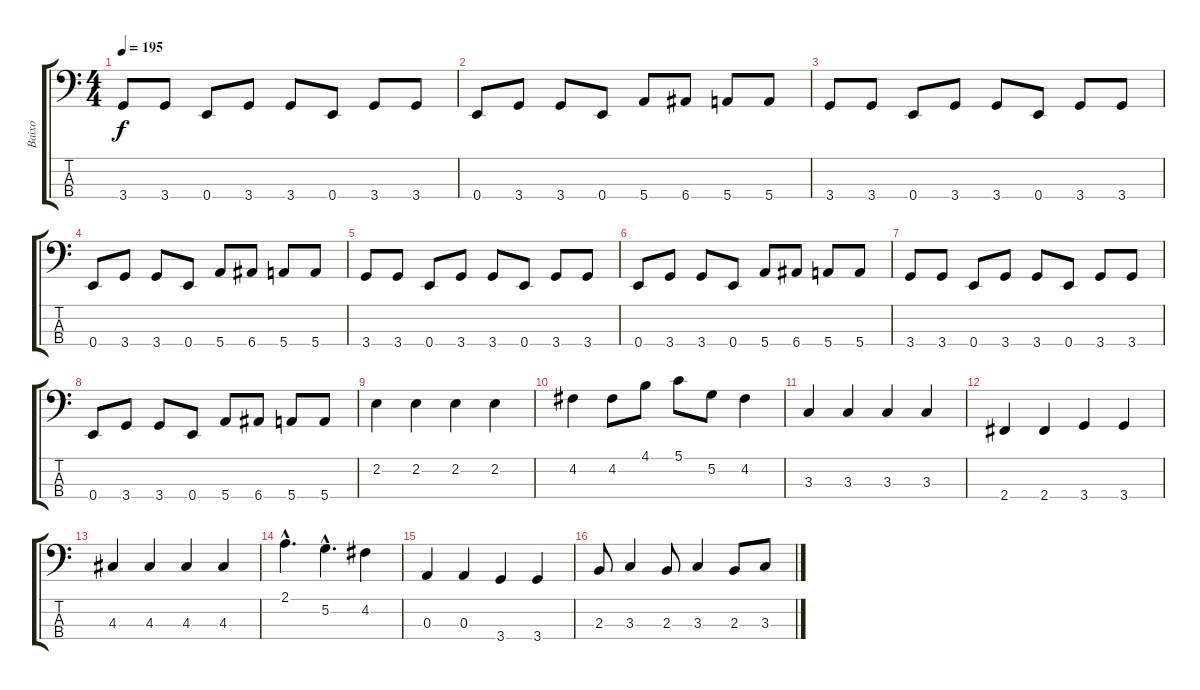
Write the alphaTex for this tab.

\track ("Baixo" "Baixo") {instrument electricbassfinger}
\staff {score tabs}
\tuning (G2 D2 A1 E1) {hide}
\ts (4 4)
\tempo 195
\clef f4
\ks c
3.4.8{dy f} 3.4.8 0.4.8 3.4.8 3.4.8 0.4.8 3.4.8 3.4.8 |
0.4.8 3.4.8 3.4.8 0.4.8 5.4.8 6.4.8 5.4.8 5.4.8 |
3.4.8 3.4.8 0.4.8 3.4.8 3.4.8 0.4.8 3.4.8 3.4.8 |
0.4.8 3.4.8 3.4.8 0.4.8 5.4.8 6.4.8 5.4.8 5.4.8 |
3.4.8 3.4.8 0.4.8 3.4.8 3.4.8 0.4.8 3.4.8 3.4.8 |
0.4.8 3.4.8 3.4.8 0.4.8 5.4.8 6.4.8 5.4.8 5.4.8 |
3.4.8 3.4.8 0.4.8 3.4.8 3.4.8 0.4.8 3.4.8 3.4.8 |
0.4.8 3.4.8 3.4.8 0.4.8 5.4.8 6.4.8 5.4.8 5.4.8 |
2.2.4 2.2.4 2.2.4 2.2.4 |
4.2.4 4.2.8 4.1.8 5.1.8 5.2.8 4.2.4 |
3.3.4 3.3.4 3.3.4 3.3.4 |
2.4.4 2.4.4 3.4.4 3.4.4 |
4.3.4 4.3.4 4.3.4 4.3.4 |
2.1{hac}.4{d} 5.2{hac}.4{d} 4.2.4 |
0.3.4 0.3.4 3.4.4 3.4.4 |
2.3.8 3.3.4 2.3.8 3.3.4 2.3.8 3.3.8
